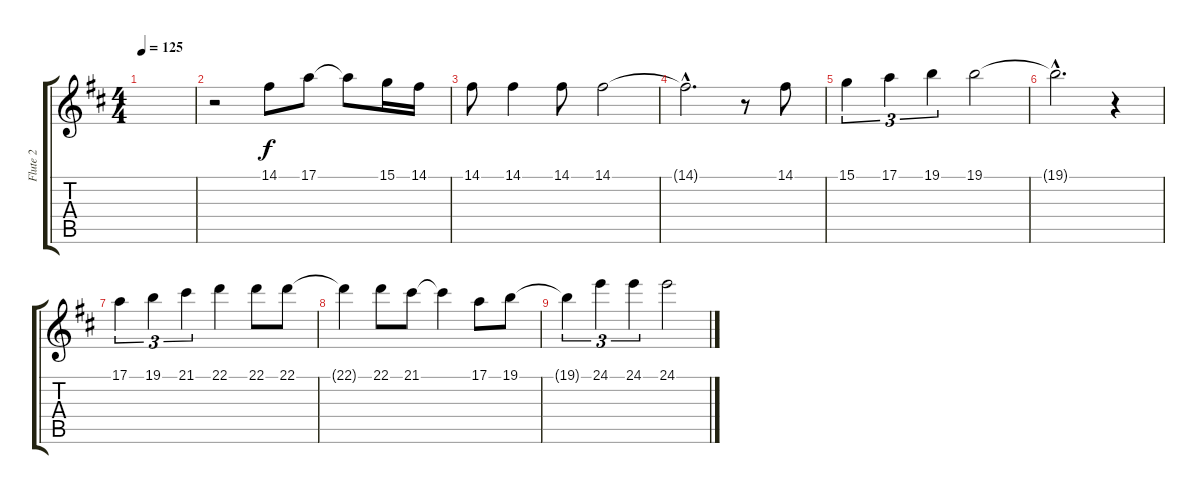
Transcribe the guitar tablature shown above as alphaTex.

\track ("Flute 2" "Flute 2") {instrument panflute}
\staff {score tabs}
\tuning (E4 B3 G3 D3 A2 E2) {hide}
\ts (4 4)
\tempo 125
\clef g2
\ks d
|
r.2 14.1.8 17.1.8 17.1{t}.8 15.1.16 14.1.16 |
14.1.8 14.1.4 14.1.8 14.1.2 |
14.1{hac t}.2{d} r.8 14.1.8 |
15.1.4{tu (3 2)} 17.1.4{tu (3 2)} 19.1.4{tu (3 2)} 19.1.2 |
19.1{hac t}.2{d} r.4 |
17.1.4{tu (3 2)} 19.1.4{tu (3 2)} 21.1.4{tu (3 2)} 22.1.4 22.1.8 22.1.8 |
22.1{t}.4 22.1.8 21.1.8 21.1{t}.4 17.1.8 19.1.8 |
19.1{t}.4{tu (3 2)} 24.1.4{tu (3 2)} 24.1.4{tu (3 2)} 24.1.2
